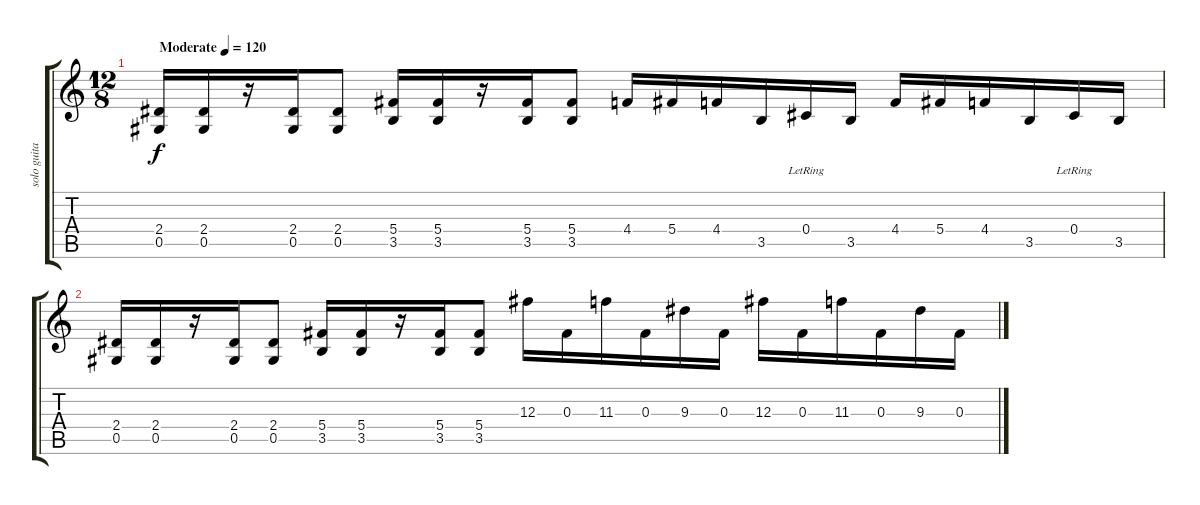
\track ("solo guitar" "solo guita") {instrument distortionguitar}
\staff {score tabs}
\tuning (Eb4 Bb3 Gb3 Db3 Ab2 Eb2) {hide}
\ts (12 8)
\tempo (120 "Moderate")
\clef g2
\ks c
(2.4 0.5).16{dy f instrument distortionguitar} (2.4 0.5).16 r.16 (2.4 0.5).16 (2.4 0.5).8 (5.4 3.5).16 (5.4 3.5).16 r.16 (5.4 3.5).16 (5.4 3.5).8 4.4.16 5.4.16 4.4.16 3.5.16 0.4{lr}.16 3.5.16 4.4.16 5.4.16 4.4.16 3.5.16 0.4{lr}.16 3.5.16 |
(2.4 0.5).16 (2.4 0.5).16 r.16 (2.4 0.5).16 (2.4 0.5).8 (5.4 3.5).16 (5.4 3.5).16 r.16 (5.4 3.5).16 (5.4 3.5).8 12.3.16 0.3.16 11.3.16 0.3.16 9.3.16 0.3.16 12.3.16 0.3.16 11.3.16 0.3.16 9.3.16 0.3.16
